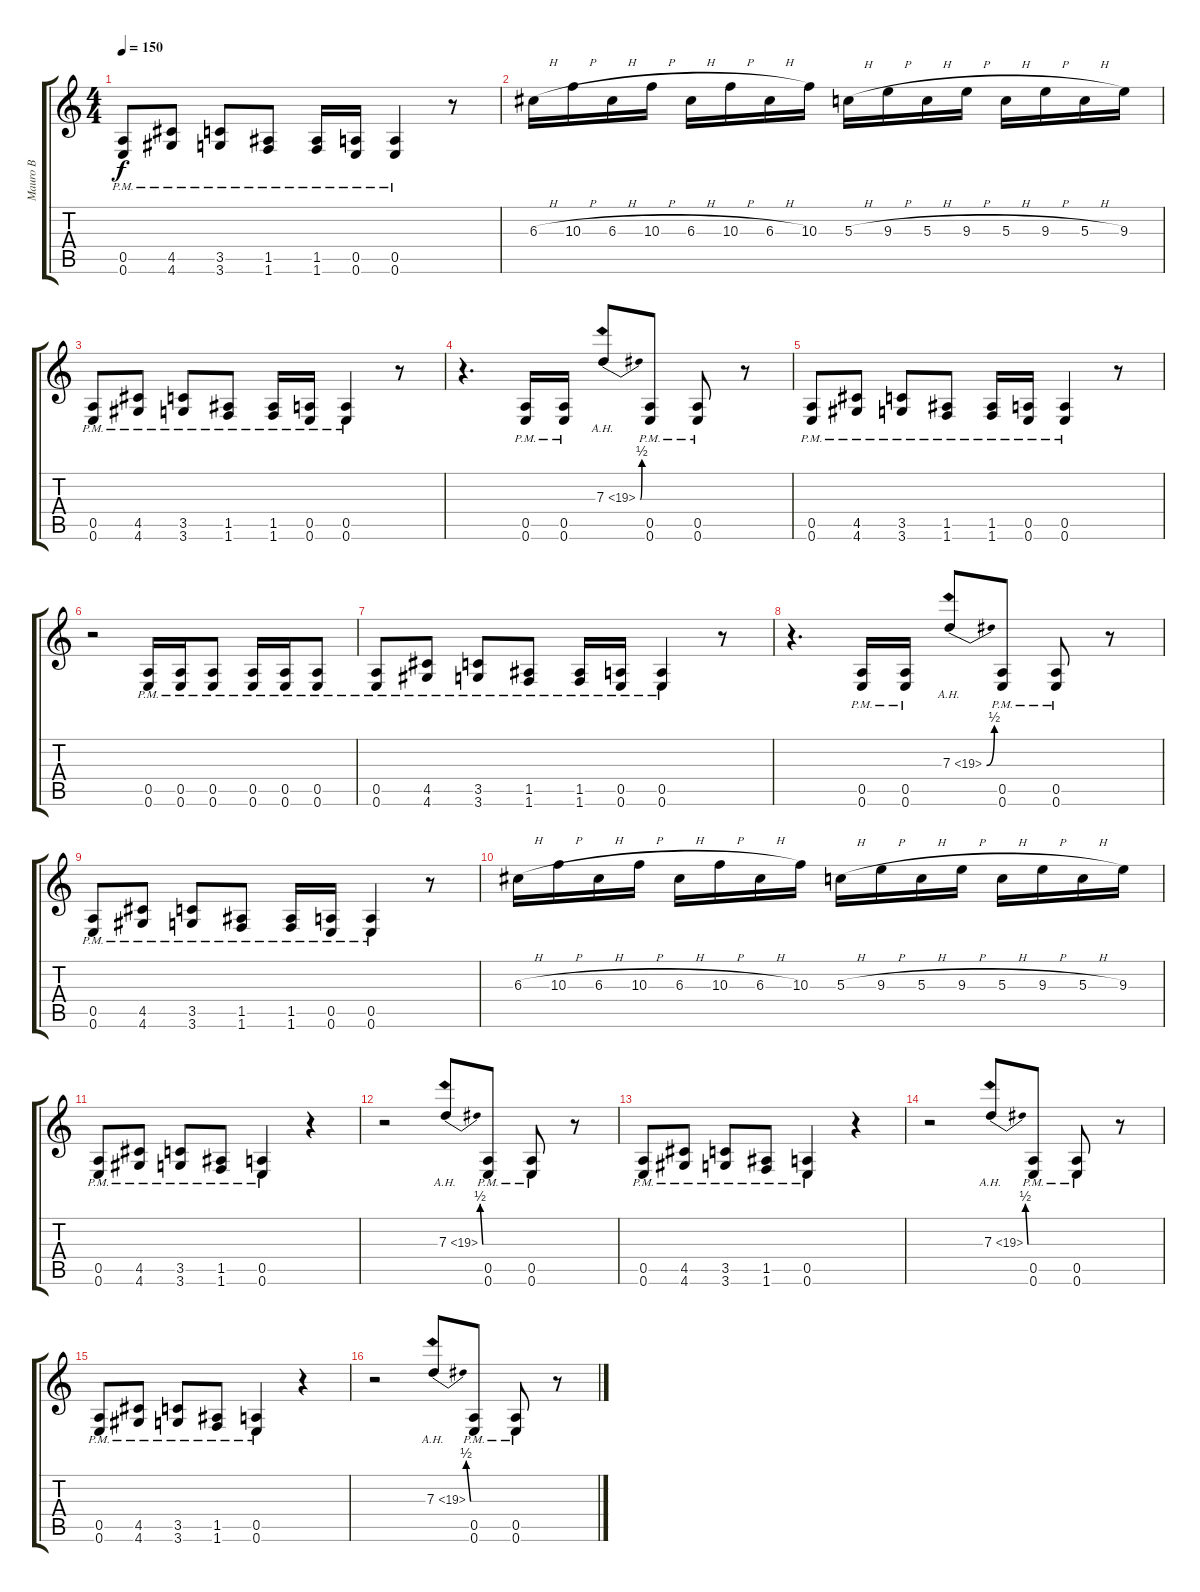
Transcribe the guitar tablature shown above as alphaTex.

\track ("Mauro B" "Mauro B") {instrument overdrivenguitar}
\staff {score tabs}
\tuning (E4 B3 G3 D3 A2 E2) {hide}
\ts (4 4)
\tempo 150
\clef g2
\ks c
(0.5{pm} 0.6{pm}).8{dy f} (4.5{pm} 4.6{pm}).8 (3.5{pm} 3.6{pm}).8 (1.5{pm} 1.6{pm}).8 (1.5{pm} 1.6{pm}).16 (0.5{pm} 0.6{pm}).16 (0.5{pm} 0.6{pm}).4 r.8 |
6.3{h}.16 10.3{h}.16 6.3{h}.16 10.3{h}.16 6.3{h}.16 10.3{h}.16 6.3{h}.16 10.3.16 5.3{h}.16 9.3{h}.16 5.3{h}.16 9.3{h}.16 5.3{h}.16 9.3{h}.16 5.3{h}.16 9.3.16 |
(0.5{pm} 0.6{pm}).8 (4.5{pm} 4.6{pm}).8 (3.5{pm} 3.6{pm}).8 (1.5{pm} 1.6{pm}).8 (1.5{pm} 1.6{pm}).16 (0.5{pm} 0.6{pm}).16 (0.5{pm} 0.6{pm}).4 r.8 |
r.4{d} (0.5 0.6{pm}).16 (0.5 0.6{pm}).16 7.3{be (bend 0 0 60 2) ah 12}.8 (0.5 0.6{pm}).8 (0.5 0.6{pm}).8 r.8 |
(0.5{pm} 0.6{pm}).8 (4.5{pm} 4.6{pm}).8 (3.5{pm} 3.6{pm}).8 (1.5{pm} 1.6{pm}).8 (1.5{pm} 1.6{pm}).16 (0.5{pm} 0.6{pm}).16 (0.5{pm} 0.6{pm}).4 r.8 |
r.2 (0.5 0.6{pm}).16 (0.5 0.6{pm}).16 (0.5 0.6{pm}).8 (0.5 0.6{pm}).16 (0.5 0.6{pm}).16 (0.5 0.6{pm}).8 |
(0.5{pm} 0.6{pm}).8 (4.5{pm} 4.6{pm}).8 (3.5{pm} 3.6{pm}).8 (1.5{pm} 1.6{pm}).8 (1.5{pm} 1.6{pm}).16 (0.5{pm} 0.6{pm}).16 (0.5{pm} 0.6{pm}).4 r.8 |
r.4{d} (0.5 0.6{pm}).16 (0.5 0.6{pm}).16 7.3{be (bend 0 0 60 2) ah 12}.8 (0.5 0.6{pm}).8 (0.5 0.6{pm}).8 r.8 |
(0.5{pm} 0.6{pm}).8 (4.5{pm} 4.6{pm}).8 (3.5{pm} 3.6{pm}).8 (1.5{pm} 1.6{pm}).8 (1.5{pm} 1.6{pm}).16 (0.5{pm} 0.6{pm}).16 (0.5{pm} 0.6{pm}).4 r.8 |
6.3{h}.16 10.3{h}.16 6.3{h}.16 10.3{h}.16 6.3{h}.16 10.3{h}.16 6.3{h}.16 10.3.16 5.3{h}.16 9.3{h}.16 5.3{h}.16 9.3{h}.16 5.3{h}.16 9.3{h}.16 5.3{h}.16 9.3.16 |
(0.5{pm} 0.6{pm}).8 (4.5{pm} 4.6{pm}).8 (3.5{pm} 3.6{pm}).8 (1.5{pm} 1.6{pm}).8 (0.5{pm} 0.6).4 r.4 |
r.2 7.3{be (bend 0 0 60 2) ah 12}.8 (0.5 0.6{pm}).8 (0.5 0.6{pm}).8 r.8 |
(0.5{pm} 0.6{pm}).8 (4.5{pm} 4.6{pm}).8 (3.5{pm} 3.6{pm}).8 (1.5{pm} 1.6{pm}).8 (0.5{pm} 0.6).4 r.4 |
r.2 7.3{be (bend 0 0 60 2) ah 12}.8 (0.5 0.6{pm}).8 (0.5 0.6{pm}).8 r.8 |
(0.5{pm} 0.6{pm}).8 (4.5{pm} 4.6{pm}).8 (3.5{pm} 3.6{pm}).8 (1.5{pm} 1.6{pm}).8 (0.5{pm} 0.6).4 r.4 |
r.2 7.3{be (bend 0 0 60 2) ah 12}.8 (0.5 0.6{pm}).8 (0.5 0.6{pm}).8 r.8
